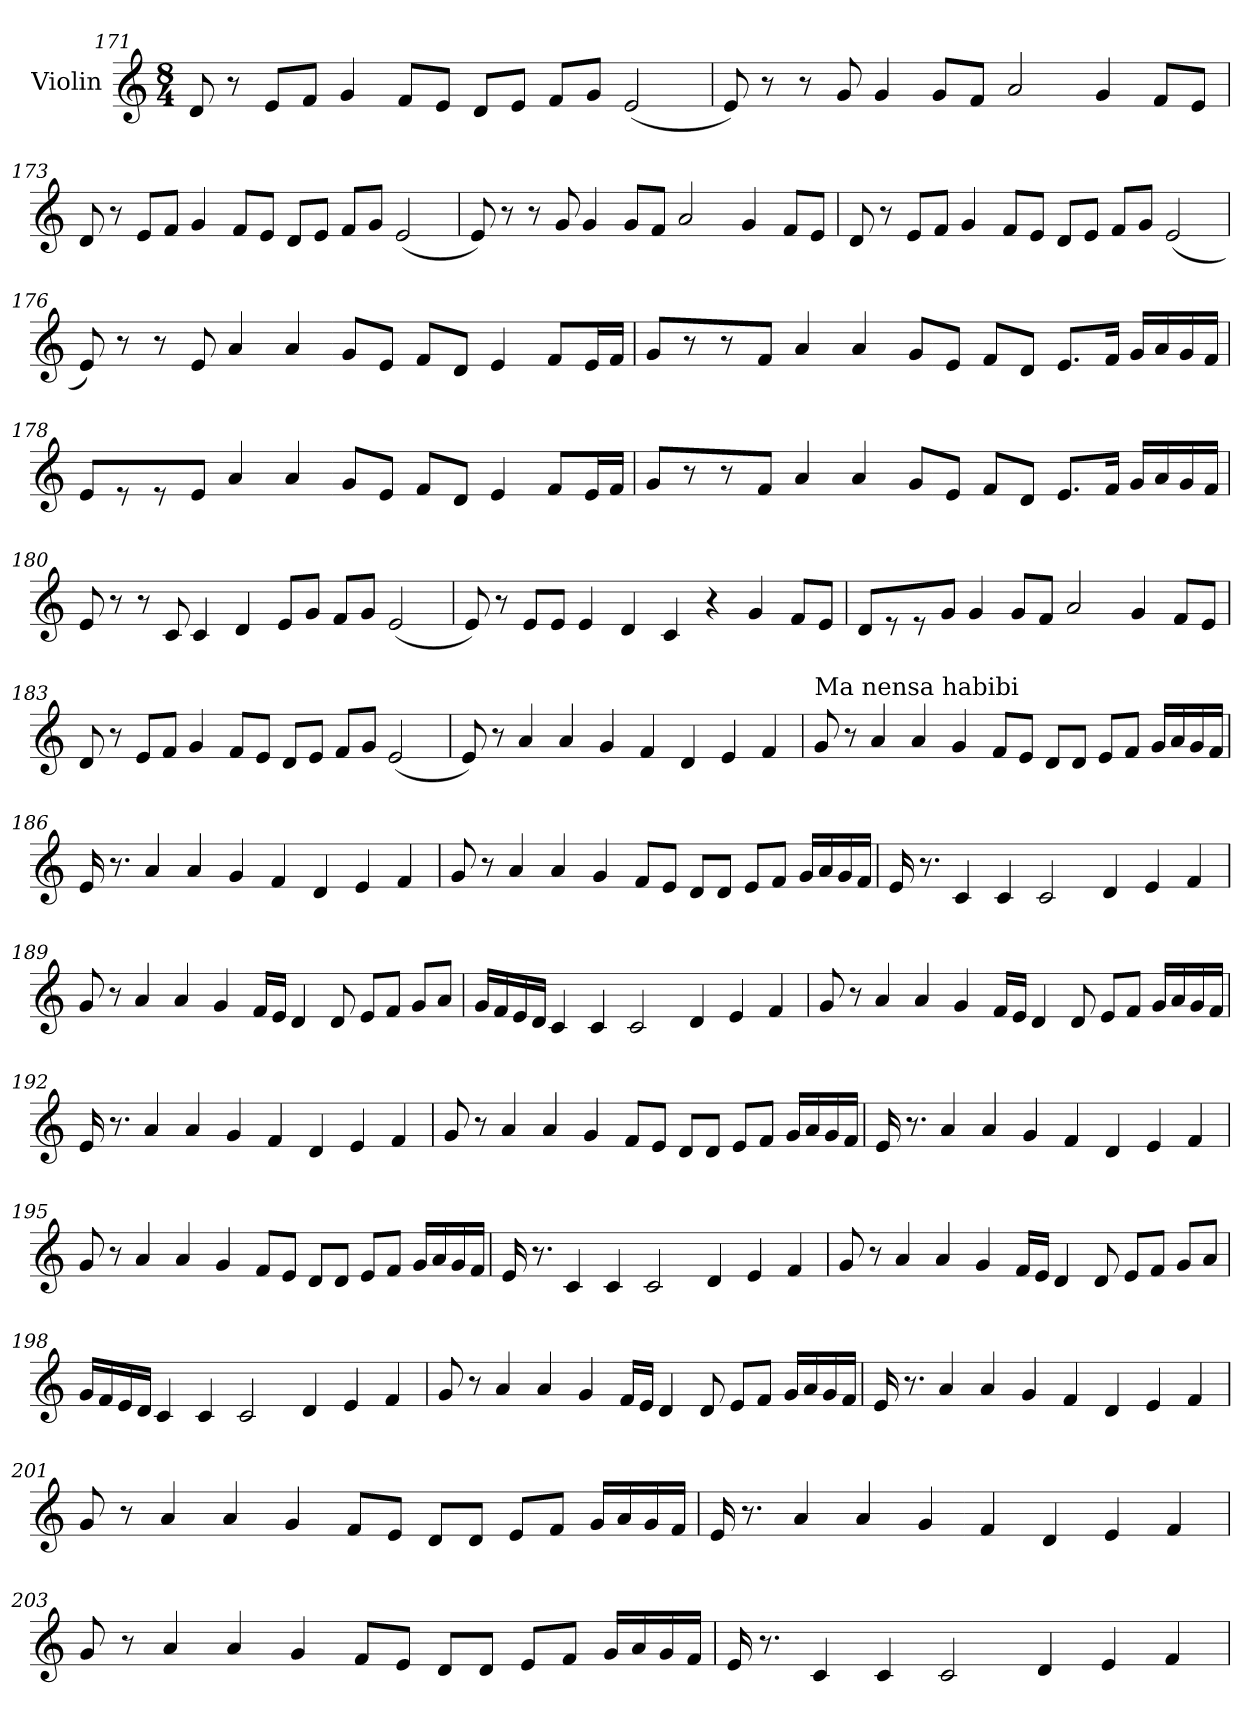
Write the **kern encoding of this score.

**kern
*part1
*staff1
*I"Violin
*clefG2
*k[]
*M8/4
=171
8d/
8r
8e/L
8f/J
4g/
8f/L
8e/J
8d/L
8e/J
8f/L
8g/J
(<2e/
!!LO:PB:g=z
=172
8e/)
8r
8r
8g/
4g/
8g/L
8f/J
2a/
4g/
8f/L
8e/J
=173
8d/
8r
8e/L
8f/J
4g/
8f/L
8e/J
8d/L
8e/J
8f/L
8g/J
(<2e/
!!LO:LB:g=z
=174
8e/)
8r
8r
8g/
4g/
8g/L
8f/J
2a/
4g/
8f/L
8e/J
=175
8d/
8r
8e/L
8f/J
4g/
8f/L
8e/J
8d/L
8e/J
8f/L
8g/J
(<2e/
!!LO:LB:g=z
=176
8e/)
8r
8r
8e/
4a/
4a/
8g/L
8e/J
8f/L
8d/J
4e/
8f/L
16e/L
16f/JJ
=177
8g/L
8r
8r
8f/J
4a/
4a/
8g/L
8e/J
8f/L
8d/J
8.e/L
16f/Jk
16g/LL
16a/
16g/
16f/JJ
!!LO:LB:g=z
=178
8e/L
8r
8r
8e/J
4a/
4a/
8g/L
8e/J
8f/L
8d/J
4e/
8f/L
16e/L
16f/JJ
=179
8g/L
8r
8r
8f/J
4a/
4a/
8g/L
8e/J
8f/L
8d/J
8.e/L
16f/Jk
16g/LL
16a/
16g/
16f/JJ
!!LO:LB:g=z
=180
8e/
8r
8r
8c/
4c/
4d/
8e/L
8g/J
8f/L
8g/J
(<2e/
=181
8e/)
8r
8e/L
8e/J
4e/
4d/
4c/
4r
4g/
8f/L
8e/J
!!LO:LB:g=z
=182
8d/L
8r
8r
8g/J
4g/
8g/L
8f/J
2a/
4g/
8f/L
8e/J
=183
8d/
8r
8e/L
8f/J
4g/
8f/L
8e/J
8d/L
8e/J
8f/L
8g/J
(<2e/
!!LO:LB:g=z
=184
8e/)
8r
4a/
4a/
4g/
4f/
4d/
4e/
4f/
=185
!LO:TX:a:t=Ma nensa habibi
8g/
8r
4a/
4a/
4g/
8f/L
8e/J
8d/L
8d/J
8e/L
8f/J
16g/LL
16a/
16g/
16f/JJ
!!LO:LB:g=z
=186
16e/
8.r
4a/
4a/
4g/
4f/
4d/
4e/
4f/
=187
8g/
8r
4a/
4a/
4g/
8f/L
8e/J
8d/L
8d/J
8e/L
8f/J
16g/LL
16a/
16g/
16f/JJ
!!LO:PB:g=z
=188
16e/
8.r
4c/
4c/
2c/
4d/
4e/
4f/
=189
8g/
8r
4a/
4a/
4g/
16f/LL
16e/JJ
4d/
8d/
8e/L
8f/J
8g/L
8a/J
!!LO:LB:g=z
=190
16g/LL
16f/
16e/
16d/JJ
4c/
4c/
2c/
4d/
4e/
4f/
=191
8g/
8r
4a/
4a/
4g/
16f/LL
16e/JJ
4d/
8d/
8e/L
8f/J
16g/LL
16a/
16g/
16f/JJ
!!LO:LB:g=z
=192
16e/
8.r
4a/
4a/
4g/
4f/
4d/
4e/
4f/
=193
8g/
8r
4a/
4a/
4g/
8f/L
8e/J
8d/L
8d/J
8e/L
8f/J
16g/LL
16a/
16g/
16f/JJ
!!LO:LB:g=z
=194
16e/
8.r
4a/
4a/
4g/
4f/
4d/
4e/
4f/
=195
8g/
8r
4a/
4a/
4g/
8f/L
8e/J
8d/L
8d/J
8e/L
8f/J
16g/LL
16a/
16g/
16f/JJ
!!LO:LB:g=z
=196
16e/
8.r
4c/
4c/
2c/
4d/
4e/
4f/
=197
8g/
8r
4a/
4a/
4g/
16f/LL
16e/JJ
4d/
8d/
8e/L
8f/J
8g/L
8a/J
!!LO:LB:g=z
=198
16g/LL
16f/
16e/
16d/JJ
4c/
4c/
2c/
4d/
4e/
4f/
=199
8g/
8r
4a/
4a/
4g/
16f/LL
16e/JJ
4d/
8d/
8e/L
8f/J
16g/LL
16a/
16g/
16f/JJ
!!LO:LB:g=z
=200
16e/
8.r
4a/
4a/
4g/
4f/
4d/
4e/
4f/
=201
8g/
8r
4a/
4a/
4g/
8f/L
8e/J
8d/L
8d/J
8e/L
8f/J
16g/LL
16a/
16g/
16f/JJ
!!LO:LB:g=z
=202
16e/
8.r
4a/
4a/
4g/
4f/
4d/
4e/
4f/
=203
8g/
8r
4a/
4a/
4g/
8f/L
8e/J
8d/L
8d/J
8e/L
8f/J
16g/LL
16a/
16g/
16f/JJ
!!LO:PB:g=z
=204
16e/
8.r
4c/
4c/
2c/
4d/
4e/
4f/
=
*-
